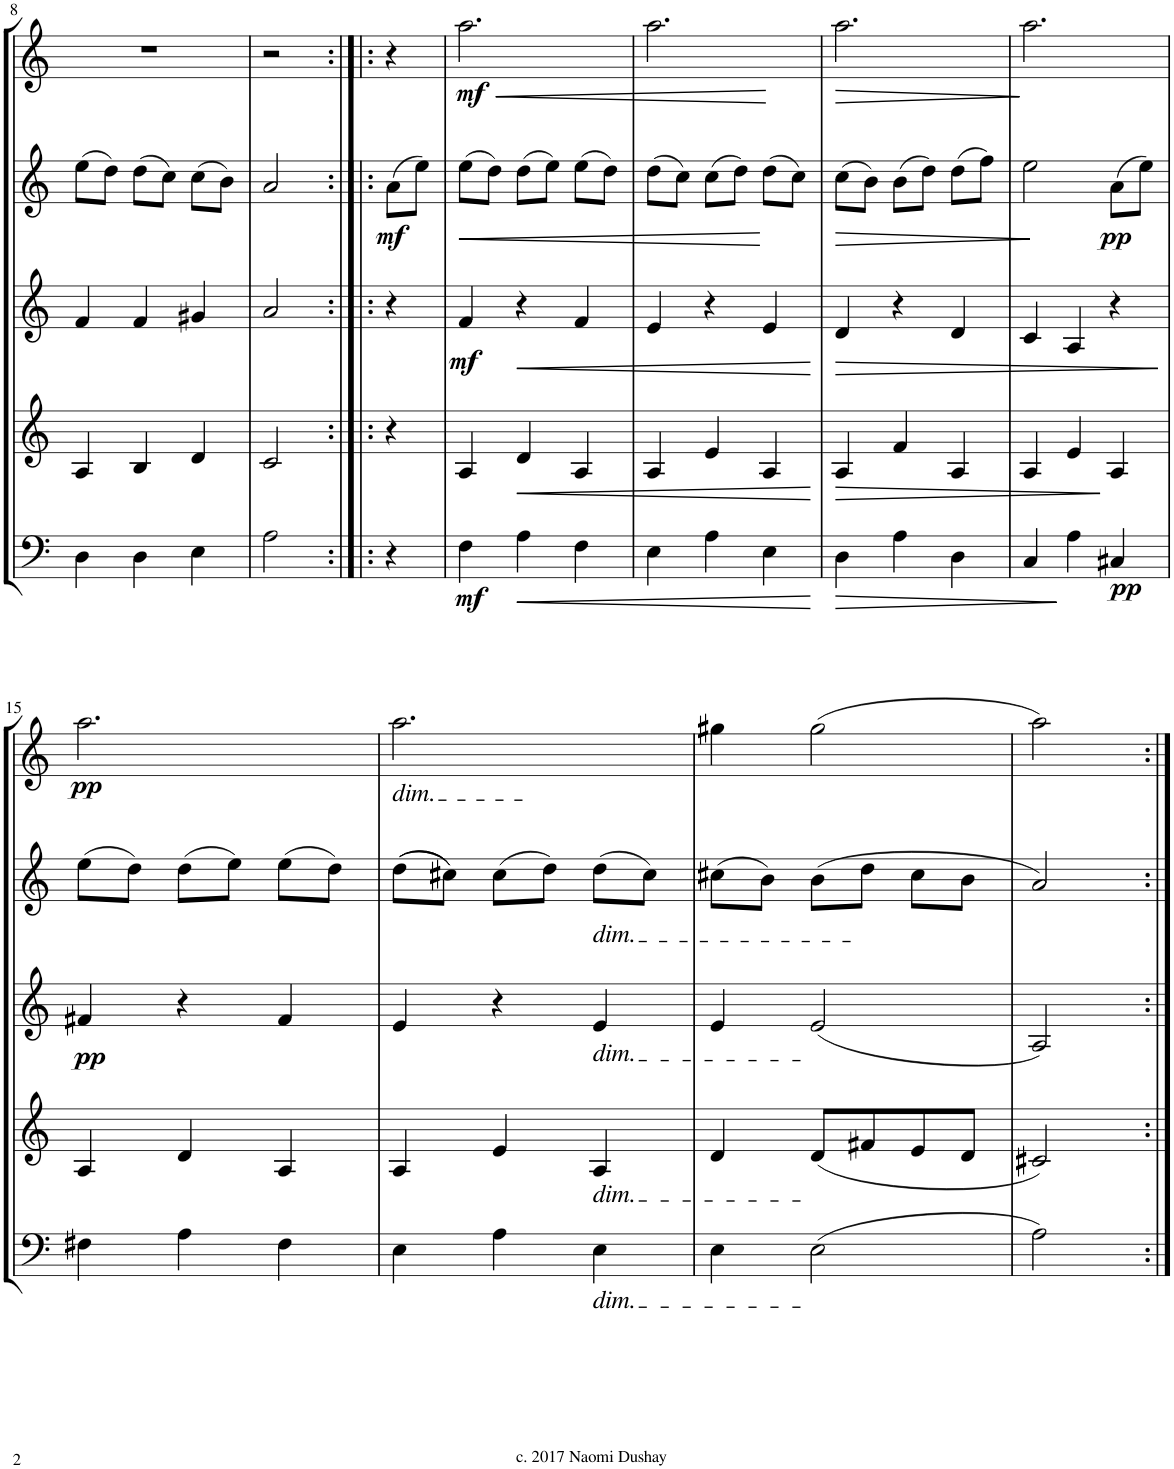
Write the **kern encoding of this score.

**kern	**dynam	**kern	**dynam	**kern	**dynam	**kern	**dynam	**kern	**dynam
*part5	*part5	*part4	*part4	*part3	*part3	*part2	*part2	*part1	*part1
*staff5	*staff5	*staff4	*staff4	*staff3	*staff3	*staff2	*staff2	*staff1	*staff1
*I"Bassoon	*	*I"Horn in F	*	*I"Bb Clarinet	*	*I"Oboe	*	*I"Flute	*
*I'Bsn	*	*I'Hn	*	*I'Cl	*	*I'Ob	*	*I'Fl	*
!!LO:PB:g=z
*clefF4	*	*clefG2	*	*clefG2	*	*clefG2	*	*clefG2	*
*	*	*ITrd4c7	*	*ITrd1c2	*	*	*	*	*
*k[]	*	*k[]	*	*k[]	*	*k[]	*	*k[]	*
*M3/4	*	*M3/4	*	*M3/4	*	*M3/4	*	*M3/4	*
=8	=8	=8	=8	=8	=8	=8	=8	=8	=8
4D\	.	4A/	.	4f/	.	(8ee\L	.	2.r	.
.	.	.	.	.	.	8dd\J)	.	.	.
4D\	.	4B/	.	4f/	.	(8dd\L	.	.	.
.	.	.	.	.	.	8cc\J)	.	.	.
4E\	.	4d/	.	4g#X/	.	(8cc\L	.	.	.
.	.	.	.	.	.	8b\J)	.	.	.
=9	=9	=9	=9	=9	=9	=9	=9	=9	=9
2A\	.	2c/	.	2a/	.	2a/	.	2r	.
=10:|!|:	=10:|!|:	=10:|!|:	=10:|!|:	=10:|!|:	=10:|!|:	=10:|!|:	=10:|!|:	=10:|!|:	=10:|!|:
!	!	!	!	!	!	!	!LO:DY:b	!	!
4r	.	4r	.	4r	.	(8a\L	mf	4r	.
.	.	.	.	.	.	8ee\J)	.	.	.
=11	=11	=11	=11	=11	=11	=11	=11	=11	=11
!	!LO:DY:b	!	!	!	!LO:DY:b	!	!LO:HP:b	!	!LO:HP:b
!	!	!	!	!	!	!	!	!	!LO:DY:n=1:b
4F\	mf	4A/	.	4f/	mf	(8ee\L	<	2.aa\	< mf
.	.	.	.	.	.	8dd\J)	.	.	.
!	!LO:HP:b	!	!LO:HP:b	!	!LO:HP:b	!	!	!	!
4A\	<	4d/	<	4r	<	(8dd\L	.	.	.
.	.	.	.	.	.	8ee\J)	.	.	.
4F\	.	4A/	.	4f/	.	(8ee\L	.	.	.
.	.	.	.	.	.	8dd\J)	.	.	.
=12	=12	=12	=12	=12	=12	=12	=12	=12	=12
4E\	.	4A/	.	4e/	.	(8dd\L	.	2.aa\	.
.	.	.	.	.	.	8cc\J)	.	.	.
4A\	.	4e/	.	4r	.	(8cc\L	.	.	.
.	.	.	.	.	.	8dd\J)	.	.	.
4E\	.	4A/	.	4e/	.	(8dd\L	.	.	.
.	.	.	.	.	.	8cc\J)	.	.	.
.	[	.	[	.	[	.	[	.	[
=13	=13	=13	=13	=13	=13	=13	=13	=13	=13
!	!LO:HP:b	!	!LO:HP:b	!	!LO:HP:b	!	!LO:HP:b	!	!LO:HP:b
4D\	>	4A/	>	4d/	>	(8cc\L	>	2.aa\	>
.	.	.	.	.	.	8b\J)	.	.	.
4A\	.	4f/	.	4r	.	(8b\L	.	.	.
.	.	.	.	.	.	8dd\J)	.	.	.
4D\	.	4A/	.	4d/	.	(8dd\L	.	.	.
.	.	.	.	.	.	8ff\J)	.	.	.
.	.	.	.	.	.	.	]	.	]
=14	=14	=14	=14	=14	=14	=14	=14	=14	=14
4C/	.	4A/	.	4c/	.	2ee\	.	2.aa\	.
4A\	]	4e/	.	4A/	.	.	.	.	.
!	!LO:DY:b	!	!	!	!	!	!LO:DY:b	!	!
4C#X/	pp	4A/	]	4r	.	(8a\L	pp	.	.
.	.	.	.	.	.	8ee\J)	.	.	.
.	.	.	.	.	]	.	.	.	.
!!LO:LB:g=z
=15	=15	=15	=15	=15	=15	=15	=15	=15	=15
!	!	!	!	!	!LO:DY:b	!	!	!	!LO:DY:b
4F#X\	.	4A/	.	4f#X/	pp	(8ee\L	.	2.aa\	pp
.	.	.	.	.	.	8dd\J)	.	.	.
4A\	.	4d/	.	4r	.	(8dd\L	.	.	.
.	.	.	.	.	.	8ee\J)	.	.	.
4F#\	.	4A/	.	4f#/	.	(8ee\L	.	.	.
.	.	.	.	.	.	8dd\J)	.	.	.
=16	=16	=16	=16	=16	=16	=16	=16	=16	=16
!	!	!	!	!	!	!	!	!LO:TX:b:i:t=dim.	!
4E\	.	4A/	.	4e/	.	((8dd\L	.	2.aa\	.
.	.	.	.	.	.	8cc#X\J))	.	.	.
4A\	.	4e/	.	4r	.	(8cc#\L	.	.	.
.	.	.	.	.	.	8dd\J)	.	.	.
!	!	!	!	!	!	!LO:TX:b:i:t=dim.	!	!	!
!	!	!	!	!LO:TX:b:i:t=dim.	!	!	!	!	!
!	!	!LO:TX:b:i:t=dim.	!	!	!	!	!	!	!
!LO:TX:b:i:t=dim.	!	!	!	!	!	!	!	!	!
4E\	.	4A/	.	4e/	.	(8dd\L	.	.	.
.	.	.	.	.	.	8cc#\J)	.	.	.
=17	=17	=17	=17	=17	=17	=17	=17	=17	=17
4E\	.	4d/	.	4e/	.	(8cc#X\L	.	4gg#X\	.
.	.	.	.	.	.	8b\J)	.	.	.
(2E\	.	(8d/L	.	(2e/	.	(8b\L	.	(2gg#\	.
.	.	8f#X/	.	.	.	8dd\J	.	.	.
.	.	8e/	.	.	.	8cc#\L	.	.	.
.	.	8d/J	.	.	.	8b\J	.	.	.
=18	=18	=18	=18	=18	=18	=18	=18	=18	=18
2A\)	.	2c#X/)	.	2A/)	.	2a/)	.	2aa\)	.
=:|!	=:|!	=:|!	=:|!	=:|!	=:|!	=:|!	=:|!	=:|!	=:|!
*-	*-	*-	*-	*-	*-	*-	*-	*-	*-
